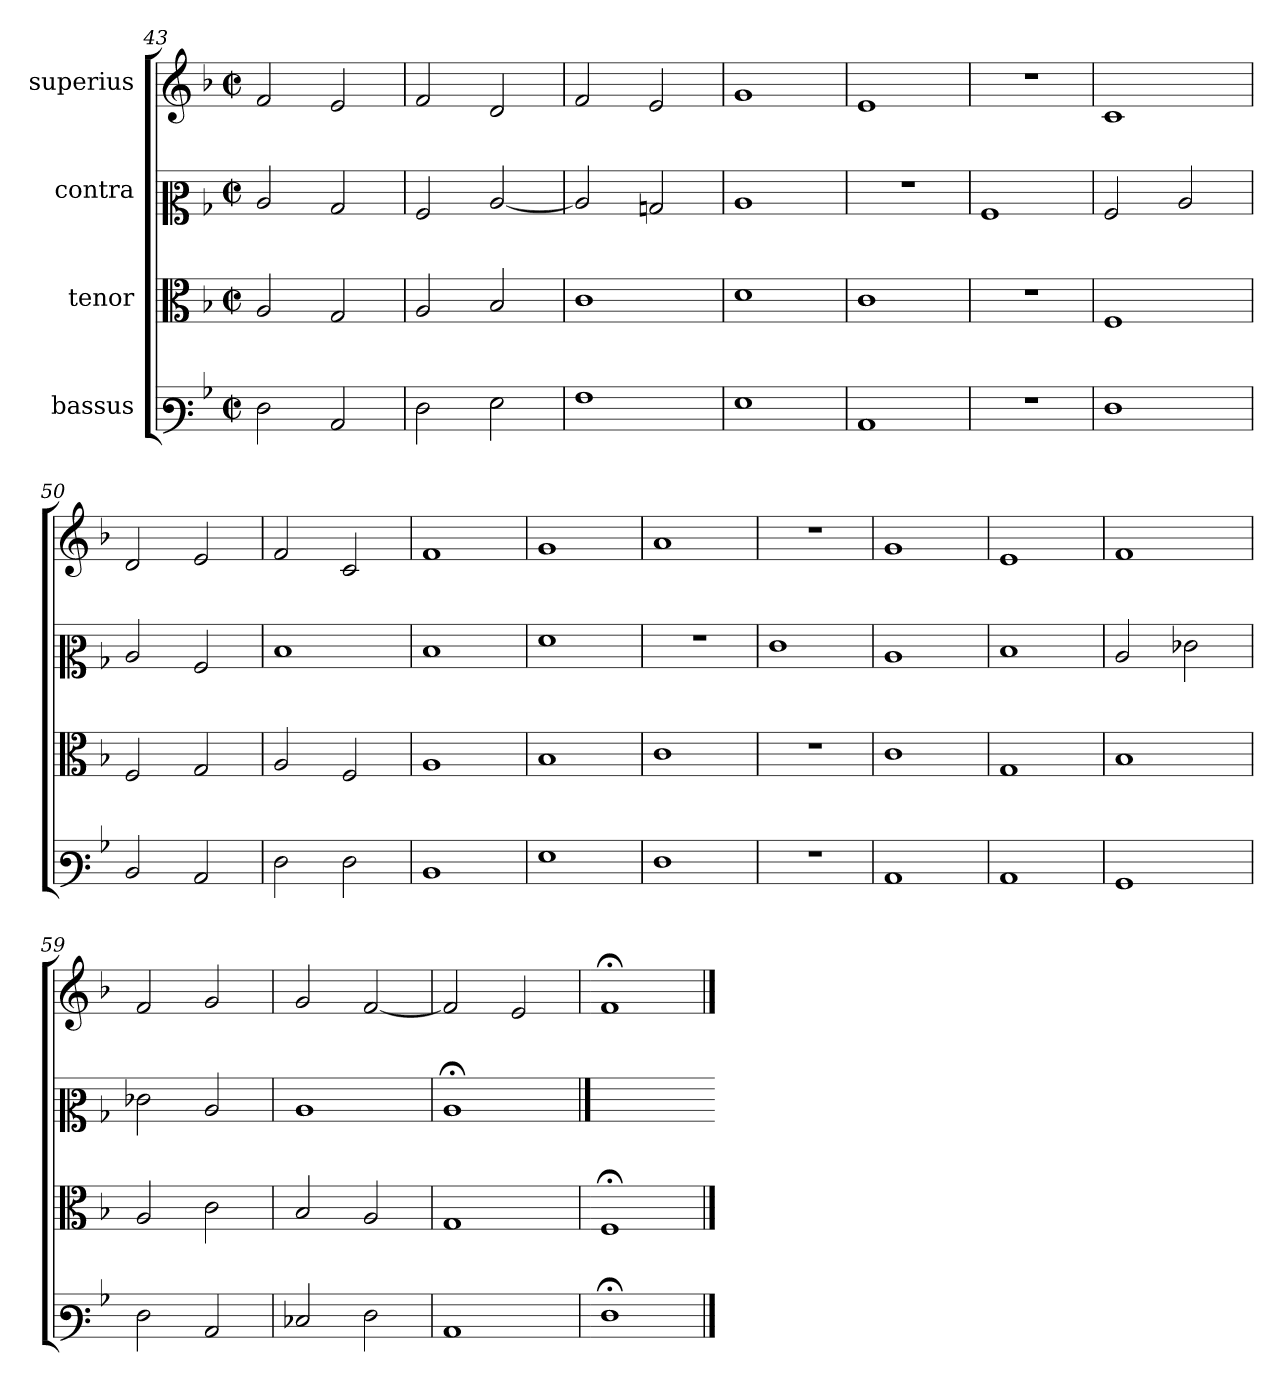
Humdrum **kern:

**kern	**kern	**kern	**kern
*part4	*part3	*part2	*part1
*staff4	*staff3	*staff2	*staff1
*I"bassus	*I"tenor	*I"contra	*I"superius
*clefF3	*clefC3	*clefC2	*clefG2
*k[b-]	*k[b-]	*k[b-]	*k[b-]
*M2/2	*M2/2	*M2/2	*M2/2
*met(c|)	*met(c|)	*met(c|)	*met(c|)
=43	=43	=43	=43
2F	2A	2c	2f
2C	2G	2B-	2e
=44	=44	=44	=44
2F	2A	2A	2f
2G	2B-	[2c	2d
=45	=45	=45	=45
1A	1c	2c]	2f
.	.	2Bn	2e
=46	=46	=46	=46
1G	1d	1c	1g
=47	=47	=47	=47
1C	1c	1r	1e
=48	=48	=48	=48
1r	1r	1A	1r
=49	=49	=49	=49
1F	1F	2A	1c
.	.	2c	.
=50	=50	=50	=50
2D	2F	2c	2d
2C	2G	2A	2e
=51	=51	=51	=51
2F	2A	1d	2f
2F	2F	.	2c
=52	=52	=52	=52
1D	1A	1d	1f
=53	=53	=53	=53
1G	1B-	1f	1g
=54	=54	=54	=54
1F	1c	1r	1a
=55	=55	=55	=55
1r	1r	1e	1r
=56	=56	=56	=56
1C	1c	1c	1g
=57	=57	=57	=57
1C	1G	1d	1e
=58	=58	=58	=58
1BB-	1B-	2c	1f
.	.	2e-X	.
=59	=59	=59	=59
2F	2A	2e-X	2f
2C	2c	2c	2g
=60	=60	=60	=60
2E-X	2B-	1c	2g
2F	2A	.	[2f
=61	=61	=61	=61
1C	1G	1c;	2f]
.	.	.	2e
=62	=62	==62	=62
1F;	1F;	1ryy	1f;
==	==	=	==
*-	*-	*-	*-
